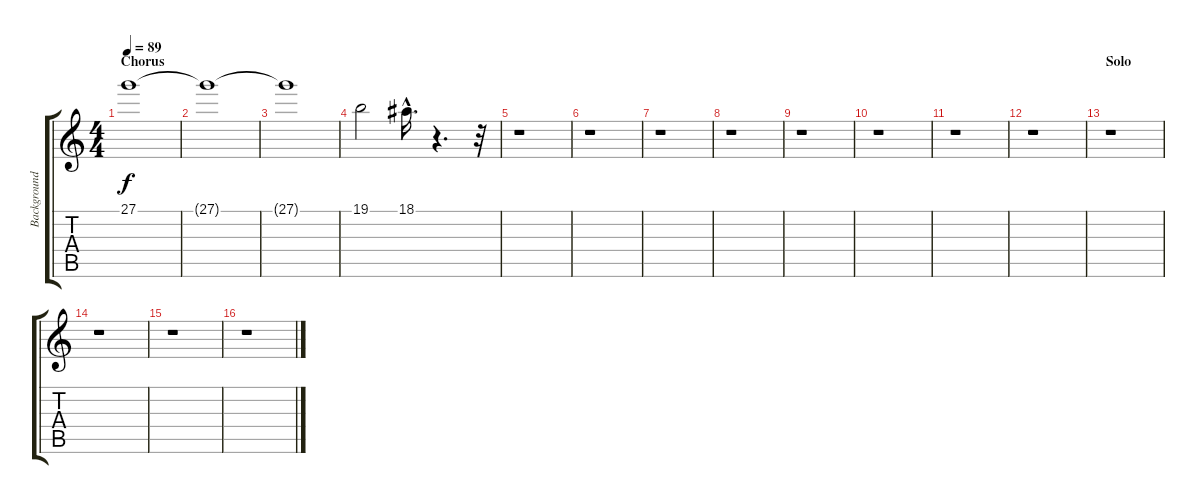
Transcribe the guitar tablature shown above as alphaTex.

\track ("Background Harmony" "Background") {instrument stringensemble2}
\staff {score tabs}
\tuning (E4 B3 G3 D3 A2 E2) {hide}
\ts (4 4)
\section ("" "Chorus")
\tempo 89
\clef g2
\ks c
27.1.1{dy f} |
27.1{t}.1 |
27.1{t}.1 |
19.1.2 18.1{hac}.16{d} r.4{d} r.32 |
r.1 |
r.1 |
r.1 |
r.1 |
r.1 |
r.1 |
r.1 |
r.1 |
\section ("" "Solo")
r.1 |
r.1 |
r.1 |
r.1
